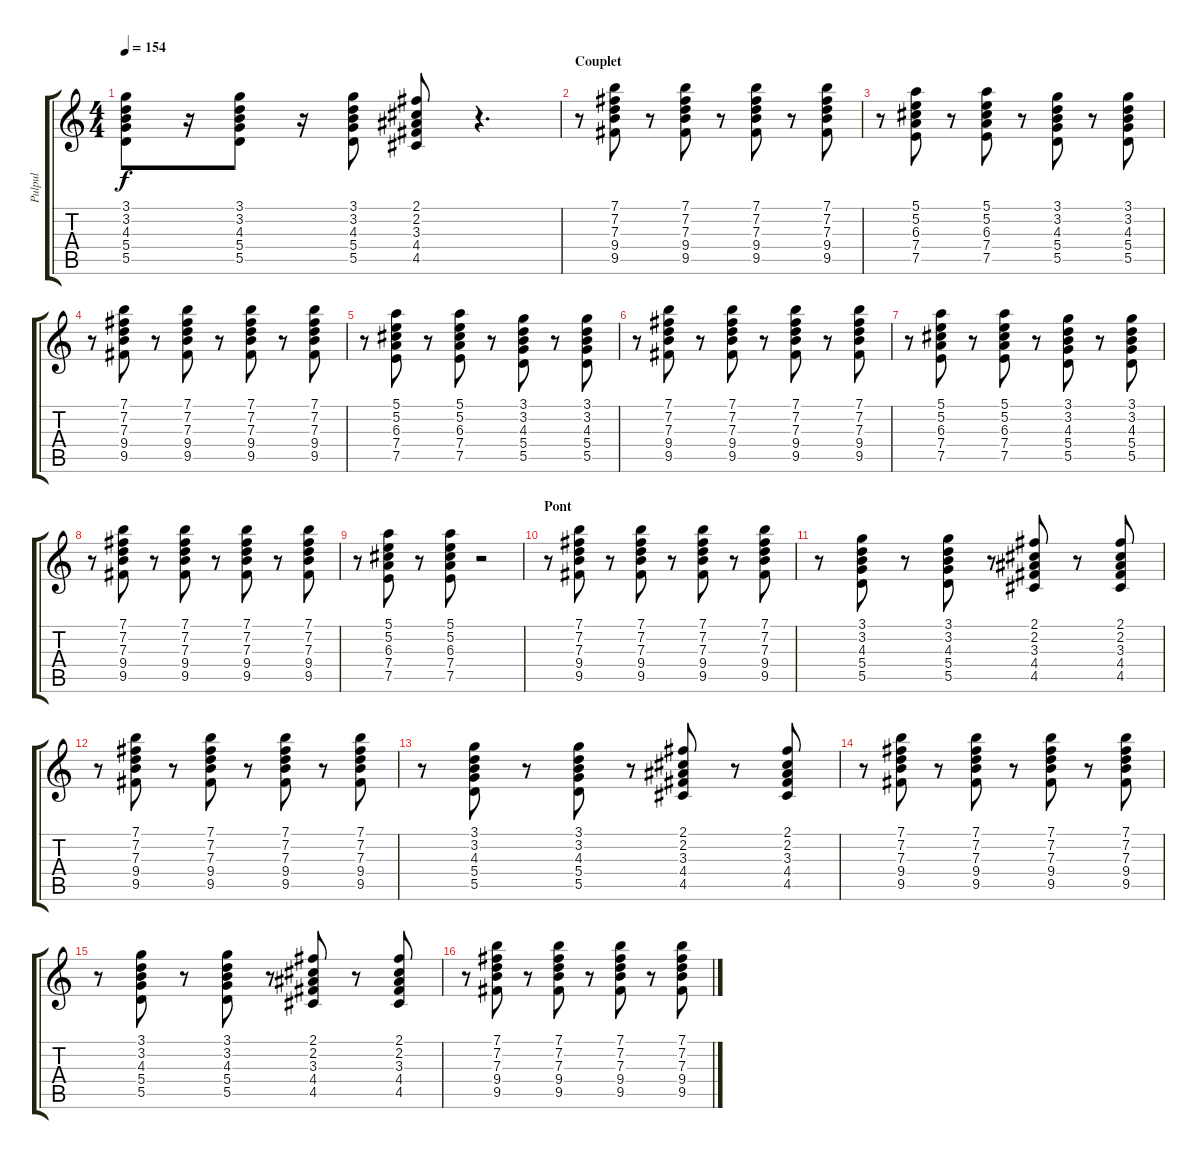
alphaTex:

\track ("Pulpul" "Pulpul") {instrument electricguitarmuted}
\staff {score tabs}
\tuning (E4 B3 G3 D3 A2 E2) {hide}
\ts (4 4)
\tempo 154
\clef g2
\ks c
(3.1 3.2 4.3 5.4 5.5).8{dy f} r.16 (3.1 3.2 4.3 5.4 5.5).8 r.16 (3.1 3.2 4.3 5.4 5.5).8 (2.1 2.2 3.3 4.4 4.5).8 r.4{d} |
\section ("" "Couplet")
r.8 (7.1 7.2 7.3 9.4 9.5).8 r.8 (7.1 7.2 7.3 9.4 9.5).8 r.8 (7.1 7.2 7.3 9.4 9.5).8 r.8 (7.1 7.2 7.3 9.4 9.5).8 |
r.8 (5.1 5.2 6.3 7.4 7.5).8 r.8 (5.1 5.2 6.3 7.4 7.5).8 r.8 (3.1 3.2 4.3 5.4 5.5).8 r.8 (3.1 3.2 4.3 5.4 5.5).8 |
r.8 (7.1 7.2 7.3 9.4 9.5).8 r.8 (7.1 7.2 7.3 9.4 9.5).8 r.8 (7.1 7.2 7.3 9.4 9.5).8 r.8 (7.1 7.2 7.3 9.4 9.5).8 |
r.8 (5.1 5.2 6.3 7.4 7.5).8 r.8 (5.1 5.2 6.3 7.4 7.5).8 r.8 (3.1 3.2 4.3 5.4 5.5).8 r.8 (3.1 3.2 4.3 5.4 5.5).8 |
r.8 (7.1 7.2 7.3 9.4 9.5).8 r.8 (7.1 7.2 7.3 9.4 9.5).8 r.8 (7.1 7.2 7.3 9.4 9.5).8 r.8 (7.1 7.2 7.3 9.4 9.5).8 |
r.8 (5.1 5.2 6.3 7.4 7.5).8 r.8 (5.1 5.2 6.3 7.4 7.5).8 r.8 (3.1 3.2 4.3 5.4 5.5).8 r.8 (3.1 3.2 4.3 5.4 5.5).8 |
r.8 (7.1 7.2 7.3 9.4 9.5).8 r.8 (7.1 7.2 7.3 9.4 9.5).8 r.8 (7.1 7.2 7.3 9.4 9.5).8 r.8 (7.1 7.2 7.3 9.4 9.5).8 |
r.8 (5.1 5.2 6.3 7.4 7.5).8 r.8 (5.1 5.2 6.3 7.4 7.5).8 r.2 |
\section ("" "Pont")
r.8 (7.1 7.2 7.3 9.4 9.5).8 r.8 (7.1 7.2 7.3 9.4 9.5).8 r.8 (7.1 7.2 7.3 9.4 9.5).8 r.8 (7.1 7.2 7.3 9.4 9.5).8 |
r.8 (3.1 3.2 4.3 5.4 5.5).8 r.8 (3.1 3.2 4.3 5.4 5.5).8 r.8 (2.1 2.2 3.3 4.4 4.5).8 r.8 (2.1 2.2 3.3 4.4 4.5).8 |
r.8 (7.1 7.2 7.3 9.4 9.5).8 r.8 (7.1 7.2 7.3 9.4 9.5).8 r.8 (7.1 7.2 7.3 9.4 9.5).8 r.8 (7.1 7.2 7.3 9.4 9.5).8 |
r.8 (3.1 3.2 4.3 5.4 5.5).8 r.8 (3.1 3.2 4.3 5.4 5.5).8 r.8 (2.1 2.2 3.3 4.4 4.5).8 r.8 (2.1 2.2 3.3 4.4 4.5).8 |
r.8 (7.1 7.2 7.3 9.4 9.5).8 r.8 (7.1 7.2 7.3 9.4 9.5).8 r.8 (7.1 7.2 7.3 9.4 9.5).8 r.8 (7.1 7.2 7.3 9.4 9.5).8 |
r.8 (3.1 3.2 4.3 5.4 5.5).8 r.8 (3.1 3.2 4.3 5.4 5.5).8 r.8 (2.1 2.2 3.3 4.4 4.5).8 r.8 (2.1 2.2 3.3 4.4 4.5).8 |
r.8 (7.1 7.2 7.3 9.4 9.5).8 r.8 (7.1 7.2 7.3 9.4 9.5).8 r.8 (7.1 7.2 7.3 9.4 9.5).8 r.8 (7.1 7.2 7.3 9.4 9.5).8
